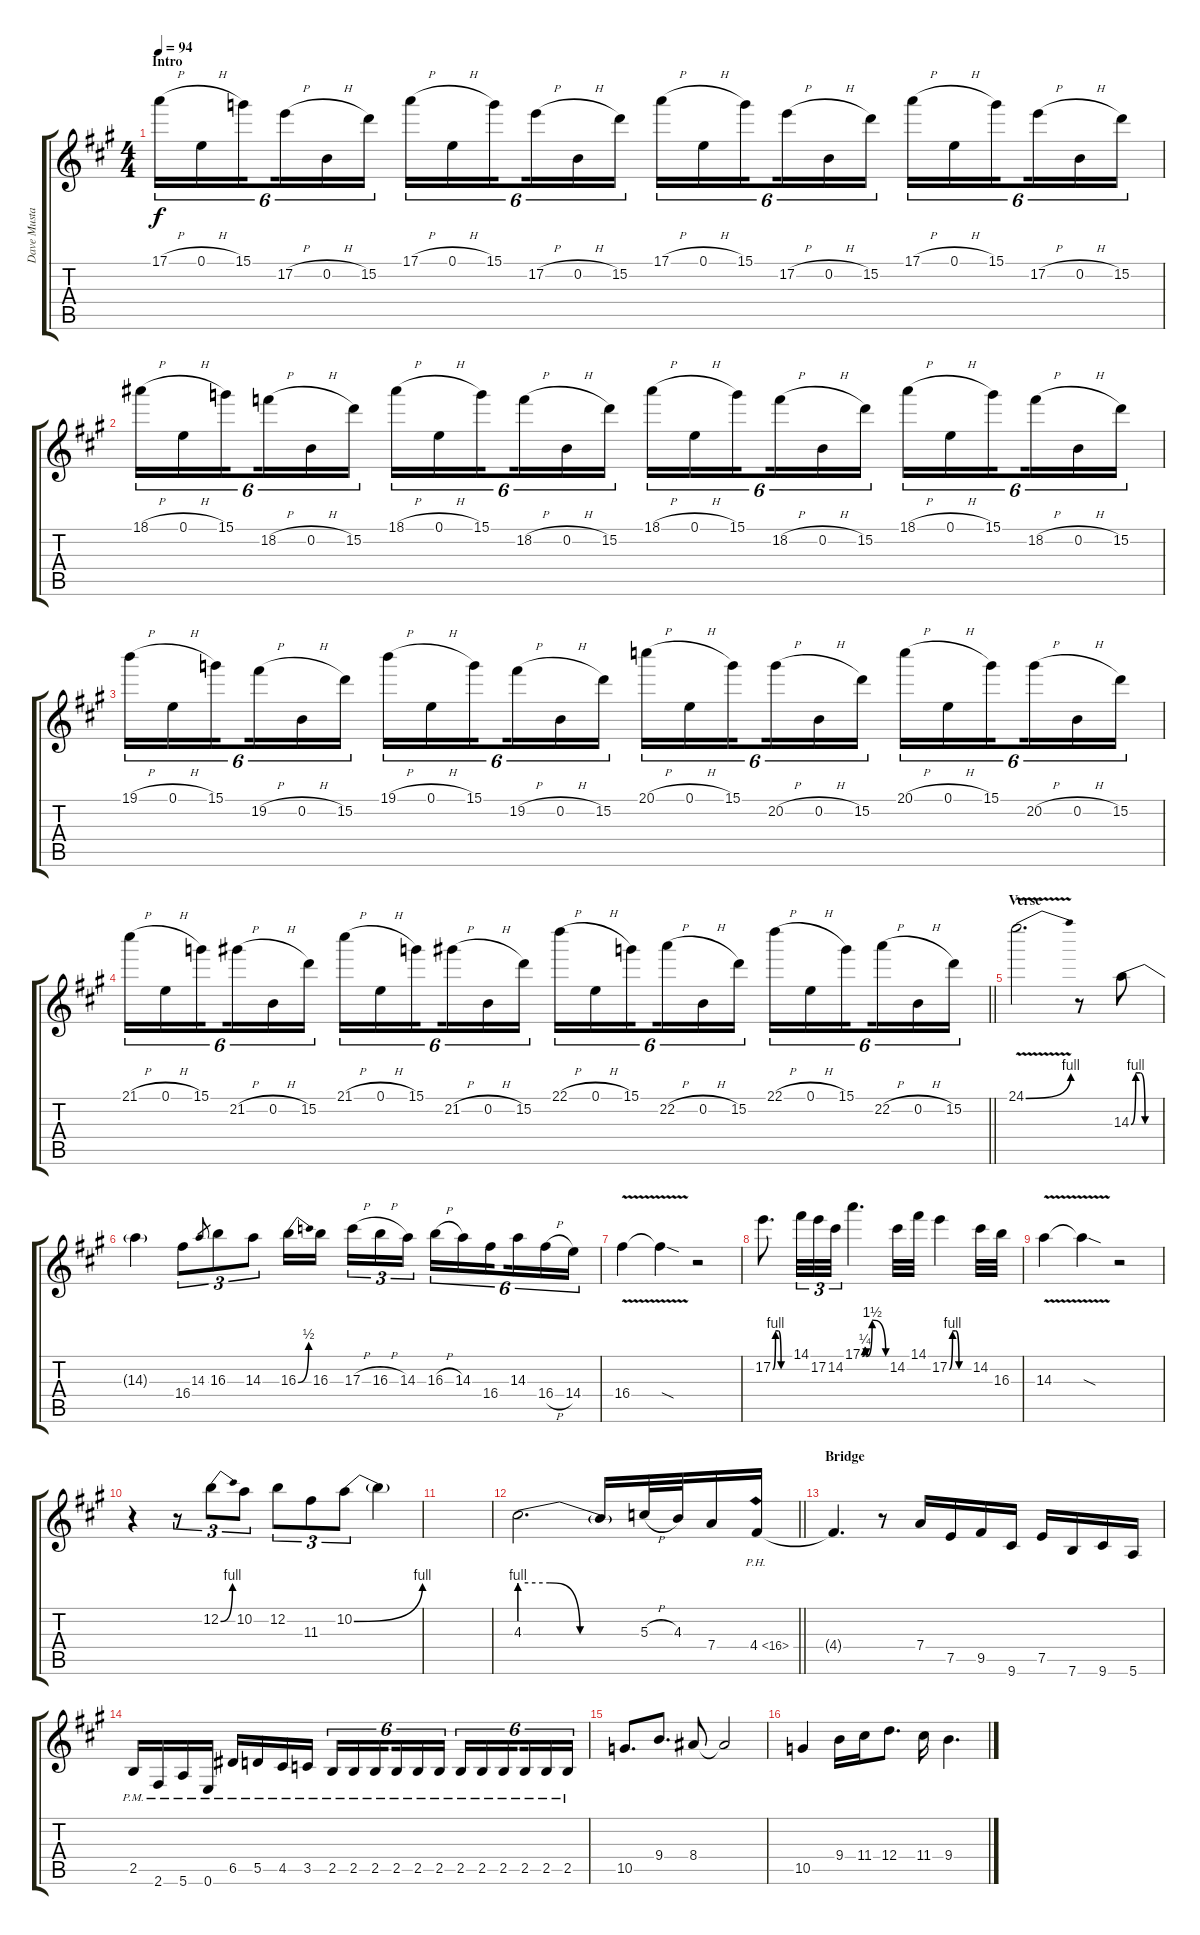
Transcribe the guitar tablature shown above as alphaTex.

\track ("Dave Mustaine" "Dave Musta") {instrument distortionguitar}
\staff {score tabs}
\tuning (E4 B3 G3 D3 A2 E2) {hide}
\ts (4 4)
\section ("" "Intro")
\tempo 94
\clef g2
\ks a
17.1{h}.16{tu (6 4) dy f instrument distortionguitar} 0.1{h}.16{tu (6 4)} 15.1.16{tu (6 4) beam splitsecondary} 17.2{h}.16{tu (6 4)} 0.2{h}.16{tu (6 4)} 15.2.16{tu (6 4)} 17.1{h}.16{tu (6 4)} 0.1{h}.16{tu (6 4)} 15.1.16{tu (6 4) beam splitsecondary} 17.2{h}.16{tu (6 4)} 0.2{h}.16{tu (6 4)} 15.2.16{tu (6 4)} 17.1{h}.16{tu (6 4)} 0.1{h}.16{tu (6 4)} 15.1.16{tu (6 4) beam splitsecondary} 17.2{h}.16{tu (6 4)} 0.2{h}.16{tu (6 4)} 15.2.16{tu (6 4)} 17.1{h}.16{tu (6 4)} 0.1{h}.16{tu (6 4)} 15.1.16{tu (6 4) beam splitsecondary} 17.2{h}.16{tu (6 4)} 0.2{h}.16{tu (6 4)} 15.2.16{tu (6 4)} |
18.1{h}.16{tu (6 4)} 0.1{h}.16{tu (6 4)} 15.1.16{tu (6 4) beam splitsecondary} 18.2{h}.16{tu (6 4)} 0.2{h}.16{tu (6 4)} 15.2.16{tu (6 4)} 18.1{h}.16{tu (6 4)} 0.1{h}.16{tu (6 4)} 15.1.16{tu (6 4) beam splitsecondary} 18.2{h}.16{tu (6 4)} 0.2{h}.16{tu (6 4)} 15.2.16{tu (6 4)} 18.1{h}.16{tu (6 4)} 0.1{h}.16{tu (6 4)} 15.1.16{tu (6 4) beam splitsecondary} 18.2{h}.16{tu (6 4)} 0.2{h}.16{tu (6 4)} 15.2.16{tu (6 4)} 18.1{h}.16{tu (6 4)} 0.1{h}.16{tu (6 4)} 15.1.16{tu (6 4) beam splitsecondary} 18.2{h}.16{tu (6 4)} 0.2{h}.16{tu (6 4)} 15.2.16{tu (6 4)} |
19.1{h}.16{tu (6 4)} 0.1{h}.16{tu (6 4)} 15.1.16{tu (6 4) beam splitsecondary} 19.2{h}.16{tu (6 4)} 0.2{h}.16{tu (6 4)} 15.2.16{tu (6 4)} 19.1{h}.16{tu (6 4)} 0.1{h}.16{tu (6 4)} 15.1.16{tu (6 4) beam splitsecondary} 19.2{h}.16{tu (6 4)} 0.2{h}.16{tu (6 4)} 15.2.16{tu (6 4)} 20.1{h}.16{tu (6 4)} 0.1{h}.16{tu (6 4)} 15.1.16{tu (6 4) beam splitsecondary} 20.2{h}.16{tu (6 4)} 0.2{h}.16{tu (6 4)} 15.2.16{tu (6 4)} 20.1{h}.16{tu (6 4)} 0.1{h}.16{tu (6 4)} 15.1.16{tu (6 4) beam splitsecondary} 20.2{h}.16{tu (6 4)} 0.2{h}.16{tu (6 4)} 15.2.16{tu (6 4)} |
\barLineRight lightlight
21.1{h}.16{tu (6 4)} 0.1{h}.16{tu (6 4)} 15.1.16{tu (6 4) beam splitsecondary} 21.2{h}.16{tu (6 4)} 0.2{h}.16{tu (6 4)} 15.2.16{tu (6 4)} 21.1{h}.16{tu (6 4)} 0.1{h}.16{tu (6 4)} 15.1.16{tu (6 4) beam splitsecondary} 21.2{h}.16{tu (6 4)} 0.2{h}.16{tu (6 4)} 15.2.16{tu (6 4)} 22.1{h}.16{tu (6 4)} 0.1{h}.16{tu (6 4)} 15.1.16{tu (6 4) beam splitsecondary} 22.2{h}.16{tu (6 4)} 0.2{h}.16{tu (6 4)} 15.2.16{tu (6 4)} 22.1{h}.16{tu (6 4)} 0.1{h}.16{tu (6 4)} 15.1.16{tu (6 4) beam splitsecondary} 22.2{h}.16{tu (6 4)} 0.2{h}.16{tu (6 4)} 15.2.16{tu (6 4)} |
\section ("" "Verse")
24.1{be (bend 0 0 60 4) v}.2{d} r.8 14.3{be (custom 0 0 10 4 20 4 30 0 60 0)}.8 |
14.3{t}.4 16.4.8{tu (3 2)} 14.3.8{gr} 16.3.8{tu (3 2)} 14.3.8{tu (3 2)} 16.3{be (bend 0 0 60 2)}.16 16.3.16{beam splitsecondary} 17.3{h}.16{tu (3 2)} 16.3{h}.16{tu (3 2)} 14.3.16{tu (3 2)} 16.3{h}.16{tu (6 4)} 14.3.16{tu (6 4)} 16.4.16{tu (6 4) beam splitsecondary} 14.3.16{tu (6 4)} 16.4{h}.16{tu (6 4)} 14.4.16{tu (6 4)} |
16.4{v}.4 16.4{sod t}.4 r.2 |
17.2{be (custom 0 0 10 4 20 4 30 0 60 0)}.8{d} 14.1.32{tu (3 2)} 17.2.32{tu (3 2)} 14.2.32{tu (3 2)} 17.1{be (custom 0 0 6 1 10 0 25 6 60 0)}.4{d} 14.2.32 14.1.32 17.2{be (custom 0 0 10 4 20 4 30 0 60 0)}.4 14.2.32 16.3.32 |
14.3{v}.4 14.3{sod t}.4 r.2 |
r.4 r.8{tu (3 2)} 12.2{be (bend 0 0 60 4)}.8{tu (3 2)} 10.2.8{tu (3 2)} 12.2.8{tu (3 2)} 11.3.8{tu (3 2)} 10.2{be (bend 0 0 60 4)}.8{tu (3 2)} 10.2{t}.4 |
|
\barLineRight lightlight
4.3{be (custom 0 4 15 4 30 0 60 0)}.2{d} 4.3{t}.16 5.3{h}.32 4.3.32 7.4.16 4.4{ph 12}.16 |
\section ("" "Bridge")
4.4{t}.4{d} r.8 7.4.16 7.5.16 9.5.16 9.6.16 7.5.16 7.6.16 9.6.16 5.6.16 |
2.5{pm}.16 2.6{pm}.16 5.6{pm}.16 0.6{pm}.16 6.5{pm}.16 5.5{pm}.16 4.5{pm}.16 3.5{pm}.16 2.5{pm}.16{tu (6 4)} 2.5{pm}.16{tu (6 4)} 2.5{pm}.16{tu (6 4) beam splitsecondary} 2.5{pm}.16{tu (6 4)} 2.5{pm}.16{tu (6 4)} 2.5{pm}.16{tu (6 4)} 2.5{pm}.16{tu (6 4)} 2.5{pm}.16{tu (6 4)} 2.5{pm}.16{tu (6 4) beam splitsecondary} 2.5{pm}.16{tu (6 4)} 2.5{pm}.16{tu (6 4)} 2.5{pm}.16{tu (6 4)} |
10.5.8{d} 9.4.8{d} 8.4.8 8.4{t}.2 |
10.5.4 9.4.16 11.4.16 12.4.8{d} 11.4.16 9.4.4{d}
